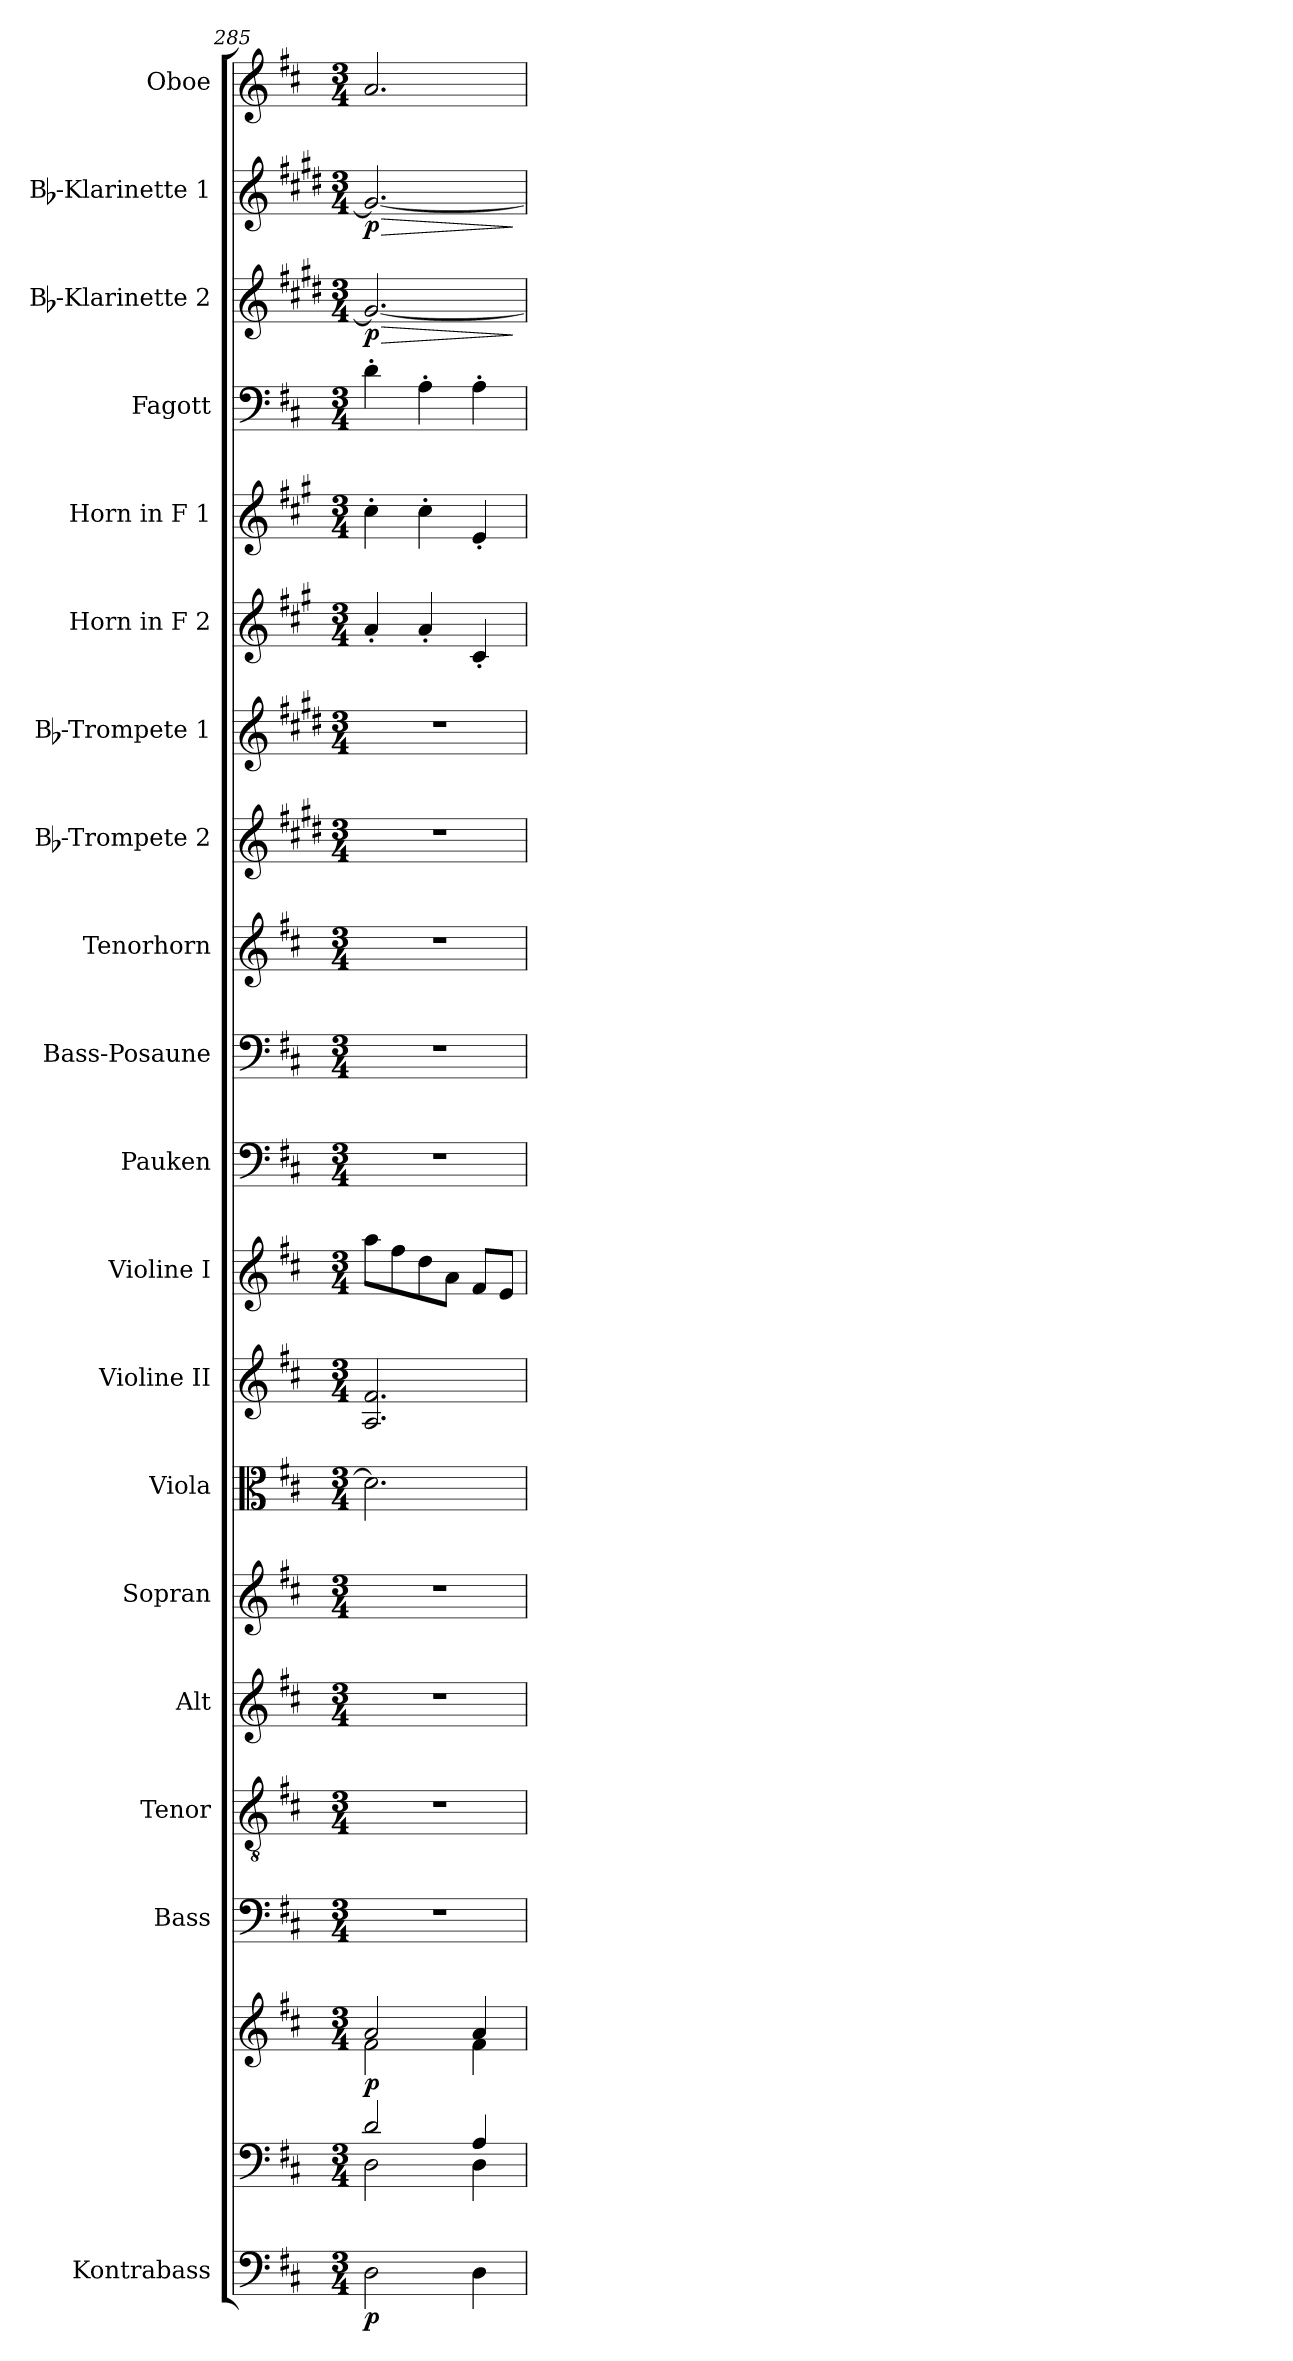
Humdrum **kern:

**kern	**dynam	**kern	**kern	**dynam	**kern	**kern	**kern	**kern	**kern	**kern	**kern	**kern	**kern	**kern	**kern	**kern	**kern	**kern	**kern	**kern	**dynam	**kern	**dynam	**kern
*part20	*part20	*part19	*part19	*part19	*part18	*part17	*part16	*part15	*part14	*part13	*part12	*part11	*part10	*part9	*part8	*part7	*part6	*part5	*part4	*part3	*part3	*part2	*part2	*part1
*staff21	*staff21	*staff20	*staff19	*staff19/20	*staff18	*staff17	*staff16	*staff15	*staff14	*staff13	*staff12	*staff11	*staff10	*staff9	*staff8	*staff7	*staff6	*staff5	*staff4	*staff3	*staff3	*staff2	*staff2	*staff1
*I"Kontrabass	*	*	*	*	*I"Bass	*I"Tenor	*I"Alt	*I"Sopran	*I"Viola	*I"Violine II	*I"Violine I	*I"Pauken	*I"Bass-Posaune	*I"Tenorhorn	*I"Bb-Trompete 2	*I"Bb-Trompete 1	*I"Horn in F 2	*I"Horn in F 1	*I"Fagott	*I"Bb-Klarinette 2	*	*I"Bb-Klarinette 1	*	*I"Oboe
*I'Kb.	*	*	*	*	*I'B.	*I'T.	*I'A.	*I'S.	*I'Vla.	*I'Vl. II	*I'Vl. I	*I'Pk.	*I'B. Pos.	*I'T. Hrn.	*I'Bb Trp. 2	*I'Bb Trp. 1	*	*	*I'Fg.	*I'Bb Kl. 2	*	*I'Bb Kl. 1	*	*I'Ob.
*clefF4	*	*clefF4	*clefG2	*	*clefF4	*clefGv2	*clefG2	*clefG2	*clefC3	*clefG2	*clefG2	*clefF4	*clefF4	*clefG2	*clefG2	*clefG2	*clefG2	*clefG2	*clefF4	*clefG2	*	*clefG2	*	*clefG2
*ITrd7c12	*	*	*	*	*	*	*	*	*	*	*	*	*	*ITrd8c14	*ITrd1c2	*ITrd1c2	*ITrd4c7	*ITrd4c7	*	*ITrd1c2	*	*ITrd1c2	*	*
*k[f#c#]	*	*k[f#c#]	*k[f#c#]	*	*k[f#c#]	*k[f#c#]	*k[f#c#]	*k[f#c#]	*k[f#c#]	*k[f#c#]	*k[f#c#]	*k[f#c#]	*k[f#c#]	*k[f#c#]	*k[f#c#]	*k[f#c#]	*k[f#c#]	*k[f#c#]	*k[f#c#]	*k[f#c#]	*	*k[f#c#]	*	*k[f#c#]
*D:	*	*D:	*D:	*	*D:	*D:	*D:	*D:	*D:	*D:	*D:	*D:	*D:	*D:	*D:	*D:	*D:	*D:	*D:	*D:	*	*D:	*	*D:
*M3/4	*	*M3/4	*M3/4	*	*M3/4	*M3/4	*M3/4	*M3/4	*M3/4	*M3/4	*M3/4	*M3/4	*M3/4	*M3/4	*M3/4	*M3/4	*M3/4	*M3/4	*M3/4	*M3/4	*	*M3/4	*	*M3/4
=285	=285	=285	=285	=285	=285	=285	=285	=285	=285	=285	=285	=285	=285	=285	=285	=285	=285	=285	=285	=285	=285	=285	=285	=285
*	*	*^	*^	*	*	*	*	*	*	*	*	*	*	*	*	*	*	*	*	*	*	*	*	*
!	!LO:DY:b	!	!	!	!	!LO:DY:b	!	!	!	!	!	!	!	!	!	!	!	!	!	!	!	!	!LO:HP:b	!	!LO:HP:b	!
!	!	!	!	!	!	!	!	!	!	!	!	!	!	!	!	!	!	!	!	!	!	!	!LO:DY:n=1:b	!	!LO:DY:n=1:b	!
2DD\	p	2d/	2D\	2a/	2f#\	p	2.r	2.r	2.r	2.r	2.d\]	2.A/ 2.f#/	8aa\L	2.r	2.r	2.r	2.r	2.r	4d'</	4f#'>\	4d'>\	2.f#/_	> p	2.f#/_	> p	2.a/
.	.	.	.	.	.	.	.	.	.	.	.	.	8ff#\	.	.	.	.	.	.	.	.	.	.	.	.	.
.	.	.	.	.	.	.	.	.	.	.	.	.	8dd\	.	.	.	.	.	4d'</	4f#'>\	4A'>\	.	.	.	.	.
.	.	.	.	.	.	.	.	.	.	.	.	.	8a\J	.	.	.	.	.	.	.	.	.	.	.	.	.
4DD\	.	4A/	4D\	4a/	4f#\	.	.	.	.	.	.	.	8f#/L	.	.	.	.	.	4F#'</	4A'</	4A'>\	.	.	.	.	.
.	.	.	.	.	.	.	.	.	.	.	.	.	8e/J	.	.	.	.	.	.	.	.	.	.	.	.	.
*	*	*v	*v	*	*	*	*	*	*	*	*	*	*	*	*	*	*	*	*	*	*	*	*	*	*	*
*	*	*	*v	*v	*	*	*	*	*	*	*	*	*	*	*	*	*	*	*	*	*	*	*	*	*
.	.	.	.	.	.	.	.	.	.	.	.	.	.	.	.	.	.	.	.	.	]	.	]	.
=	=	=	=	=	=	=	=	=	=	=	=	=	=	=	=	=	=	=	=	=	=	=	=	=
*-	*-	*-	*-	*-	*-	*-	*-	*-	*-	*-	*-	*-	*-	*-	*-	*-	*-	*-	*-	*-	*-	*-	*-	*-
